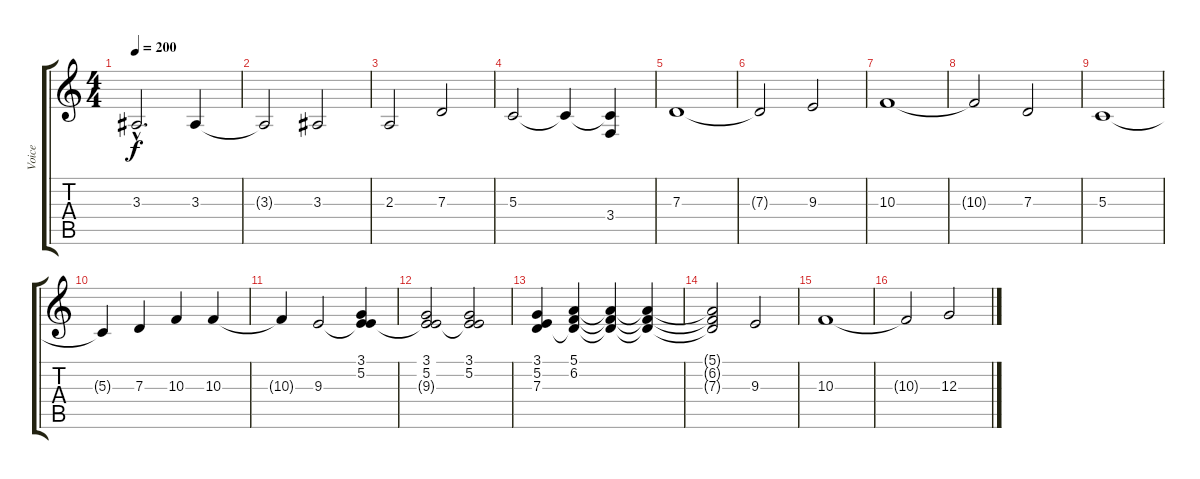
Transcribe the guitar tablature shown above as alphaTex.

\track ("Voice" "Voice") {instrument flute}
\staff {score tabs}
\tuning (E4 B3 G3 D3 A2 E2) {hide}
\ts (4 4)
\tempo 200
\clef g2
\ks c
3.3{hac}.2{d dy f} 3.3.4 |
3.3{t}.2 3.3.2 |
2.3.2 7.3.2 |
5.3.2 5.3{t}.4 (5.3{t} 3.4).4 |
7.3.1 |
7.3{t}.2 9.3.2 |
10.3.1 |
10.3{t}.2 7.3.2 |
5.3.1 |
5.3{t}.4 7.3.4 10.3.4 10.3.4 |
10.3{t}.4 9.3.2 (3.1 5.2 9.3{t}).4 |
(3.1 5.2 9.3{t}).2 (3.1 5.2 9.3{t}).2 |
(3.1 5.2 7.3).4 (5.1 6.2 7.3{t}).4 (5.1{t} 6.2{t} 7.3{t}).4 (5.1{t} 6.2{t} 7.3{t}).4 |
(5.1{t} 6.2{t} 7.3{t}).2 9.3.2 |
10.3.1 |
10.3{t}.2 12.3.2
